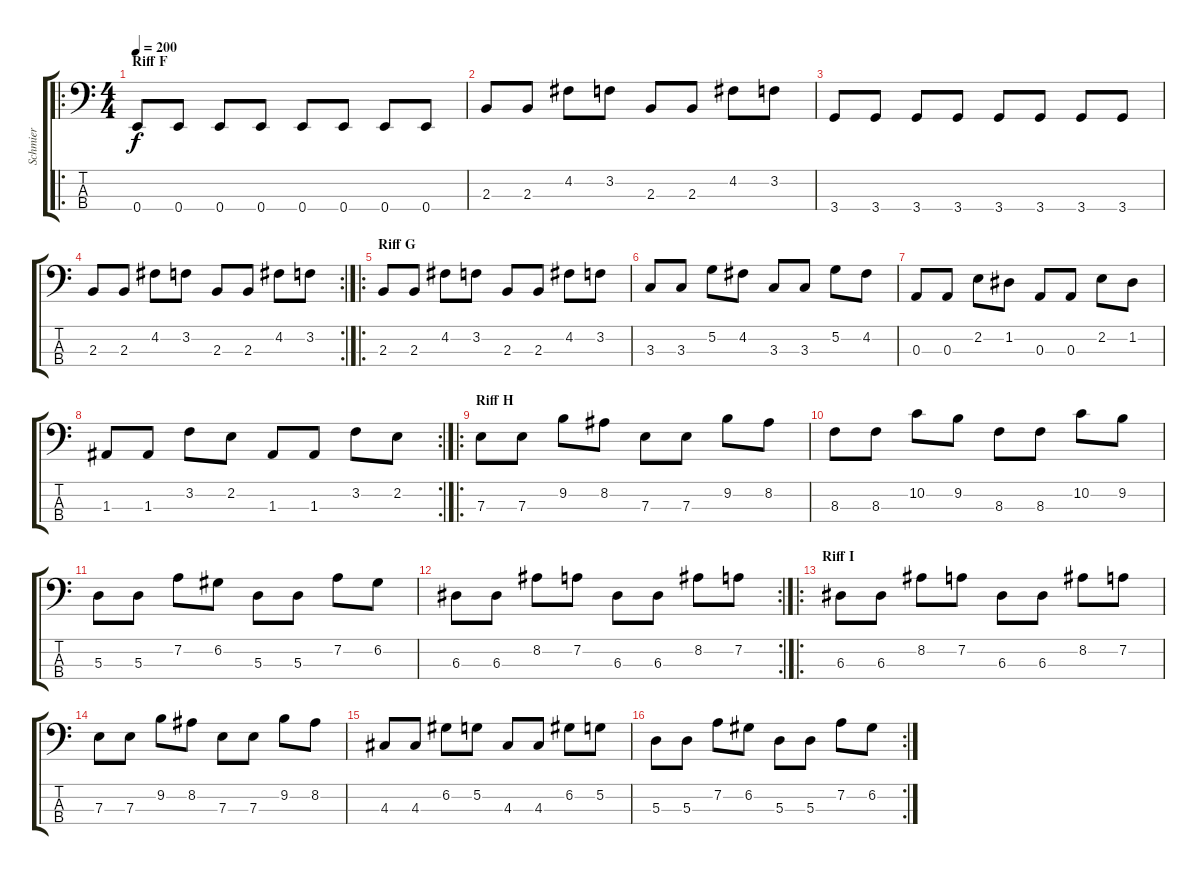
\track ("Schmier" "Schmier") {instrument electricbasspick}
\staff {score tabs}
\tuning (G2 D2 A1 E1) {hide}
\ro
\ts (4 4)
\section ("" "Riff F")
\tempo 200
\clef f4
\ks c
0.4.8{dy f} 0.4.8 0.4.8 0.4.8 0.4.8 0.4.8 0.4.8 0.4.8 |
2.3.8 2.3.8 4.2.8 3.2.8 2.3.8 2.3.8 4.2.8 3.2.8 |
3.4.8 3.4.8 3.4.8 3.4.8 3.4.8 3.4.8 3.4.8 3.4.8 |
\rc 2
2.3.8 2.3.8 4.2.8 3.2.8 2.3.8 2.3.8 4.2.8 3.2.8 |
\ro
\section ("" "Riff G")
2.3.8 2.3.8 4.2.8 3.2.8 2.3.8 2.3.8 4.2.8 3.2.8 |
3.3.8 3.3.8 5.2.8 4.2.8 3.3.8 3.3.8 5.2.8 4.2.8 |
0.3.8 0.3.8 2.2.8 1.2.8 0.3.8 0.3.8 2.2.8 1.2.8 |
\rc 2
1.3.8 1.3.8 3.2.8 2.2.8 1.3.8 1.3.8 3.2.8 2.2.8 |
\ro
\section ("" "Riff H")
7.3.8 7.3.8 9.2.8 8.2.8 7.3.8 7.3.8 9.2.8 8.2.8 |
8.3.8 8.3.8 10.2.8 9.2.8 8.3.8 8.3.8 10.2.8 9.2.8 |
5.3.8 5.3.8 7.2.8 6.2.8 5.3.8 5.3.8 7.2.8 6.2.8 |
\rc 2
6.3.8 6.3.8 8.2.8 7.2.8 6.3.8 6.3.8 8.2.8 7.2.8 |
\ro
\section ("" "Riff I")
6.3.8 6.3.8 8.2.8 7.2.8 6.3.8 6.3.8 8.2.8 7.2.8 |
7.3.8 7.3.8 9.2.8 8.2.8 7.3.8 7.3.8 9.2.8 8.2.8 |
4.3.8 4.3.8 6.2.8 5.2.8 4.3.8 4.3.8 6.2.8 5.2.8 |
\rc 2
5.3.8 5.3.8 7.2.8 6.2.8 5.3.8 5.3.8 7.2.8 6.2.8
